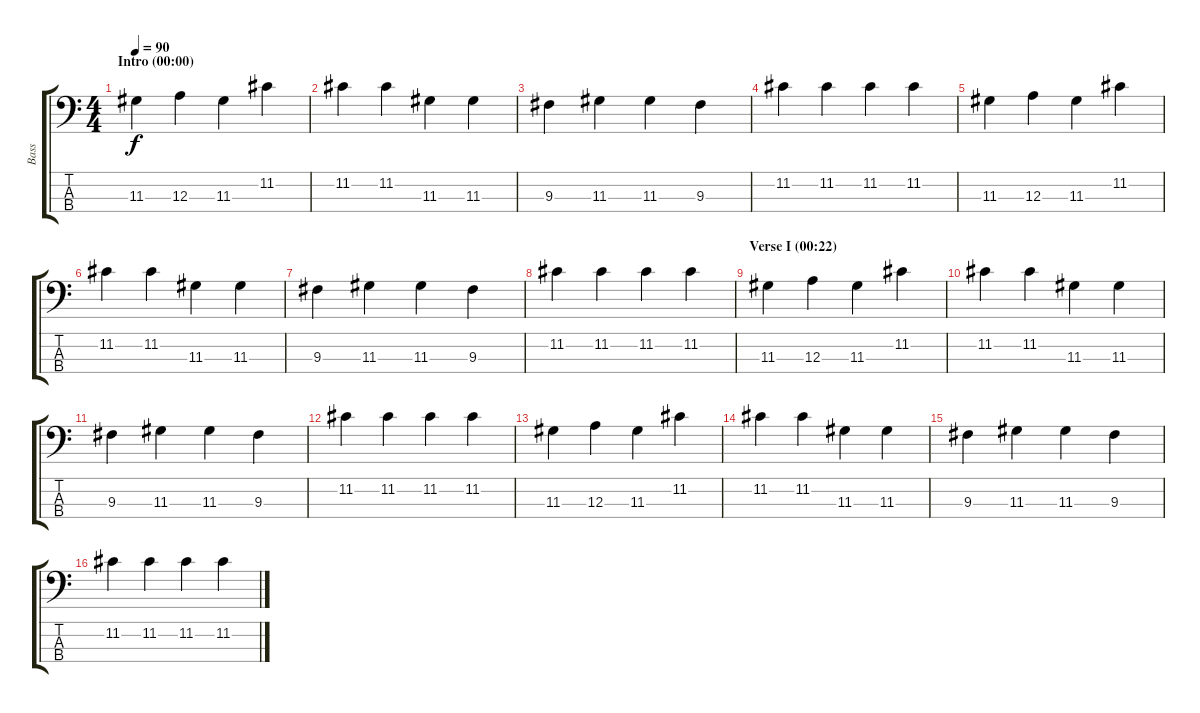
\track ("Bass" "Bass") {instrument acousticbass}
\staff {score tabs}
\tuning (G2 D2 A1 E1) {hide}
\ts (4 4)
\section ("" "Intro (00:00)")
\tempo 90
\clef f4
\ks c
11.3.4{dy f instrument acousticbass} 12.3.4 11.3.4 11.2.4 |
11.2.4 11.2.4 11.3.4 11.3.4 |
9.3.4 11.3.4 11.3.4 9.3.4 |
11.2.4 11.2.4 11.2.4 11.2.4 |
11.3.4 12.3.4 11.3.4 11.2.4 |
11.2.4 11.2.4 11.3.4 11.3.4 |
9.3.4 11.3.4 11.3.4 9.3.4 |
11.2.4 11.2.4 11.2.4 11.2.4 |
\section ("" "Verse I (00:22)")
11.3.4 12.3.4 11.3.4 11.2.4 |
11.2.4 11.2.4 11.3.4 11.3.4 |
9.3.4 11.3.4 11.3.4 9.3.4 |
11.2.4 11.2.4 11.2.4 11.2.4 |
11.3.4 12.3.4 11.3.4 11.2.4 |
11.2.4 11.2.4 11.3.4 11.3.4 |
9.3.4 11.3.4 11.3.4 9.3.4 |
11.2.4 11.2.4 11.2.4 11.2.4
